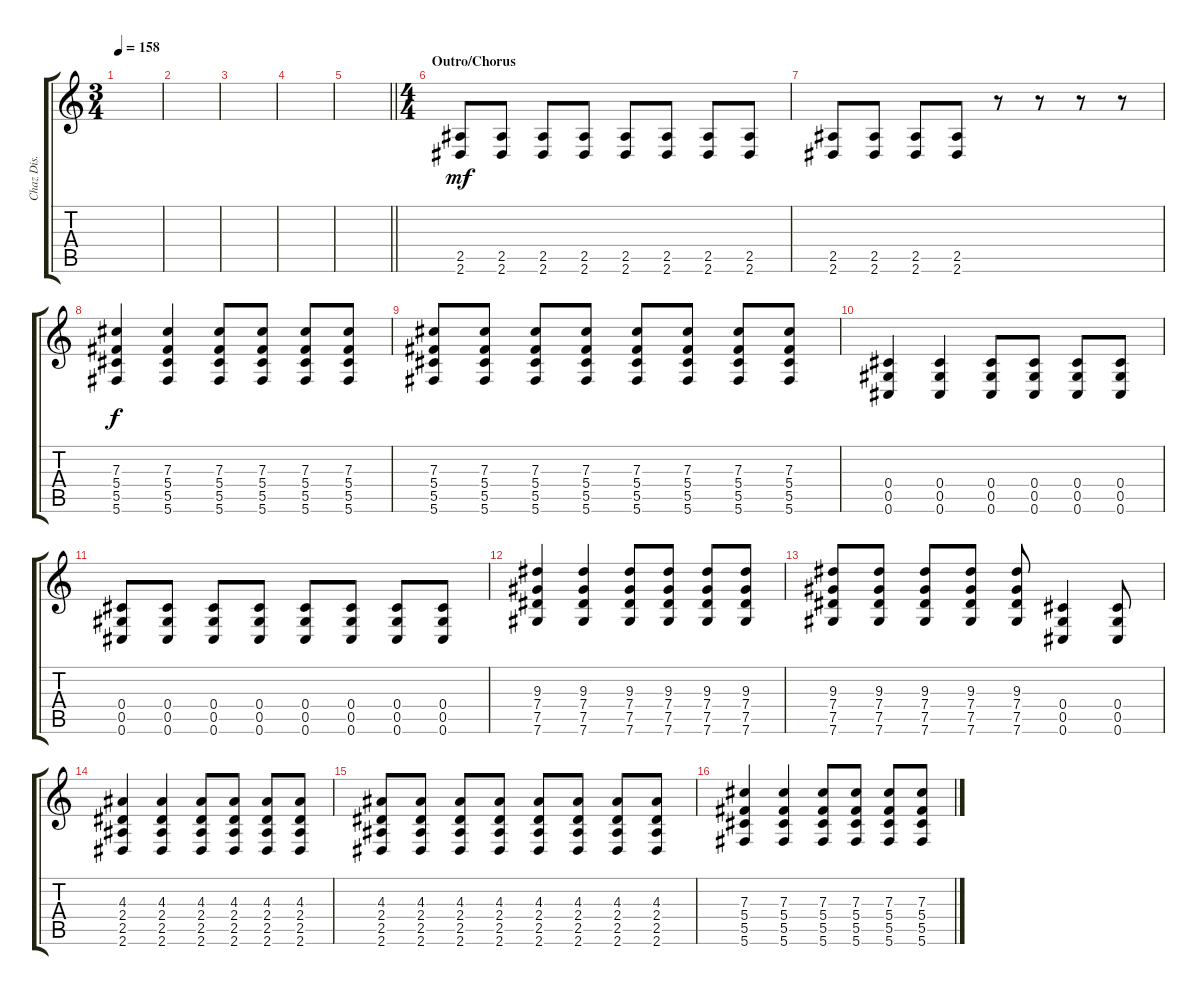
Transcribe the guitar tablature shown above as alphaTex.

\track ("Chaz Dis." "Chaz Dis.") {instrument distortionguitar}
\staff {score tabs}
\tuning (Eb4 Bb3 Gb3 Db3 Ab2 Db2) {hide}
\ts (3 4)
\tempo 158
\clef g2
\ks c
|
|
|
|
\barLineRight lightlight
|
\ts (4 4)
\section ("" "Outro/Chorus")
(2.5 2.6).8{dy mf} (2.5 2.6).8 (2.5 2.6).8 (2.5 2.6).8 (2.5 2.6).8 (2.5 2.6).8 (2.5 2.6).8 (2.5 2.6).8 |
(2.5 2.6).8 (2.5 2.6).8 (2.5 2.6).8 (2.5 2.6).8 r.8 r.8 r.8 r.8 |
(7.3 5.4 5.5 5.6).4{dy f} (7.3 5.4 5.5 5.6).4 (7.3 5.4 5.5 5.6).8 (7.3 5.4 5.5 5.6).8 (7.3 5.4 5.5 5.6).8 (7.3 5.4 5.5 5.6).8 |
(7.3 5.4 5.5 5.6).8 (7.3 5.4 5.5 5.6).8 (7.3 5.4 5.5 5.6).8 (7.3 5.4 5.5 5.6).8 (7.3 5.4 5.5 5.6).8 (7.3 5.4 5.5 5.6).8 (7.3 5.4 5.5 5.6).8 (7.3 5.4 5.5 5.6).8 |
(0.4 0.5 0.6).4 (0.4 0.5 0.6).4 (0.4 0.5 0.6).8 (0.4 0.5 0.6).8 (0.4 0.5 0.6).8 (0.4 0.5 0.6).8 |
(0.4 0.5 0.6).8 (0.4 0.5 0.6).8 (0.4 0.5 0.6).8 (0.4 0.5 0.6).8 (0.4 0.5 0.6).8 (0.4 0.5 0.6).8 (0.4 0.5 0.6).8 (0.4 0.5 0.6).8 |
(9.3 7.4 7.5 7.6).4 (9.3 7.4 7.5 7.6).4 (9.3 7.4 7.5 7.6).8 (9.3 7.4 7.5 7.6).8 (9.3 7.4 7.5 7.6).8 (9.3 7.4 7.5 7.6).8 |
(9.3 7.4 7.5 7.6).8 (9.3 7.4 7.5 7.6).8 (9.3 7.4 7.5 7.6).8 (9.3 7.4 7.5 7.6).8 (9.3 7.4 7.5 7.6).8 (0.4 0.5 0.6).4 (0.4 0.5 0.6).8 |
(4.3 2.4 2.5 2.6).4 (4.3 2.4 2.5 2.6).4 (4.3 2.4 2.5 2.6).8 (4.3 2.4 2.5 2.6).8 (4.3 2.4 2.5 2.6).8 (4.3 2.4 2.5 2.6).8 |
(4.3 2.4 2.5 2.6).8 (4.3 2.4 2.5 2.6).8 (4.3 2.4 2.5 2.6).8 (4.3 2.4 2.5 2.6).8 (4.3 2.4 2.5 2.6).8 (4.3 2.4 2.5 2.6).8 (4.3 2.4 2.5 2.6).8 (4.3 2.4 2.5 2.6).8 |
(7.3 5.4 5.5 5.6).4 (7.3 5.4 5.5 5.6).4 (7.3 5.4 5.5 5.6).8 (7.3 5.4 5.5 5.6).8 (7.3 5.4 5.5 5.6).8 (7.3 5.4 5.5 5.6).8
